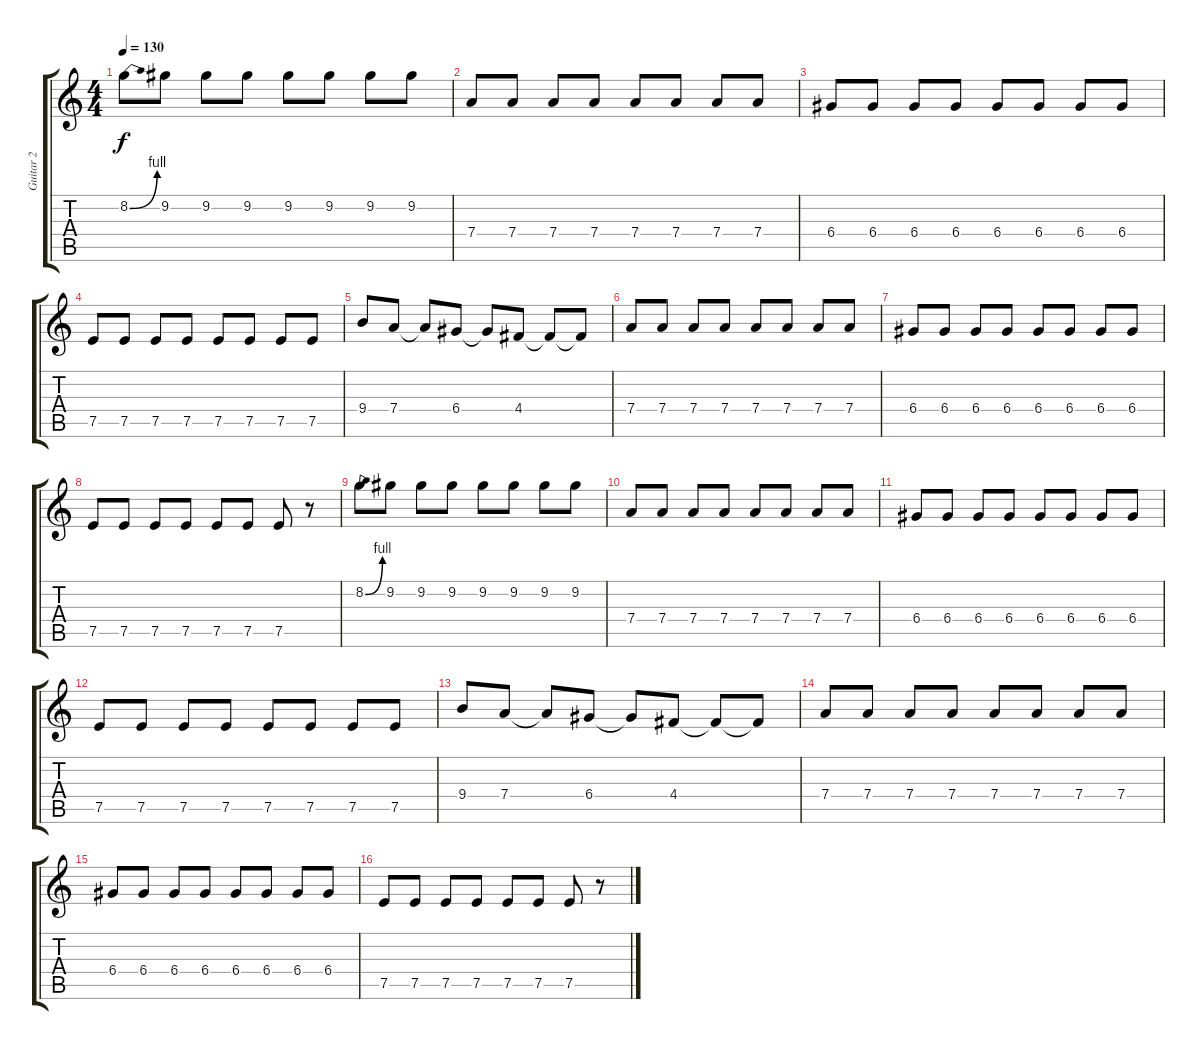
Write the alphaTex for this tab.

\track ("Guitar 2" "Guitar 2") {instrument overdrivenguitar}
\staff {score tabs}
\tuning (E4 B3 G3 D3 A2 E2) {hide}
\ts (4 4)
\tempo 130
\clef g2
\ks c
8.2{be (bend 0 0 60 4)}.8{dy f} 9.2.8 9.2.8 9.2.8 9.2.8 9.2.8 9.2.8 9.2.8 |
7.4.8 7.4.8 7.4.8 7.4.8 7.4.8 7.4.8 7.4.8 7.4.8 |
6.4.8 6.4.8 6.4.8 6.4.8 6.4.8 6.4.8 6.4.8 6.4.8 |
7.5.8 7.5.8 7.5.8 7.5.8 7.5.8 7.5.8 7.5.8 7.5.8 |
9.4.8 7.4.8 7.4{t}.8 6.4.8 6.4{t}.8 4.4.8 4.4{t}.8 4.4{t}.8 |
7.4.8 7.4.8 7.4.8 7.4.8 7.4.8 7.4.8 7.4.8 7.4.8 |
6.4.8 6.4.8 6.4.8 6.4.8 6.4.8 6.4.8 6.4.8 6.4.8 |
7.5.8 7.5.8 7.5.8 7.5.8 7.5.8 7.5.8 7.5.8 r.8 |
8.2{be (bend 0 0 60 4)}.8 9.2.8 9.2.8 9.2.8 9.2.8 9.2.8 9.2.8 9.2.8 |
7.4.8 7.4.8 7.4.8 7.4.8 7.4.8 7.4.8 7.4.8 7.4.8 |
6.4.8 6.4.8 6.4.8 6.4.8 6.4.8 6.4.8 6.4.8 6.4.8 |
7.5.8 7.5.8 7.5.8 7.5.8 7.5.8 7.5.8 7.5.8 7.5.8 |
9.4.8 7.4.8 7.4{t}.8 6.4.8 6.4{t}.8 4.4.8 4.4{t}.8 4.4{t}.8 |
7.4.8 7.4.8 7.4.8 7.4.8 7.4.8 7.4.8 7.4.8 7.4.8 |
6.4.8 6.4.8 6.4.8 6.4.8 6.4.8 6.4.8 6.4.8 6.4.8 |
7.5.8 7.5.8 7.5.8 7.5.8 7.5.8 7.5.8 7.5.8 r.8
